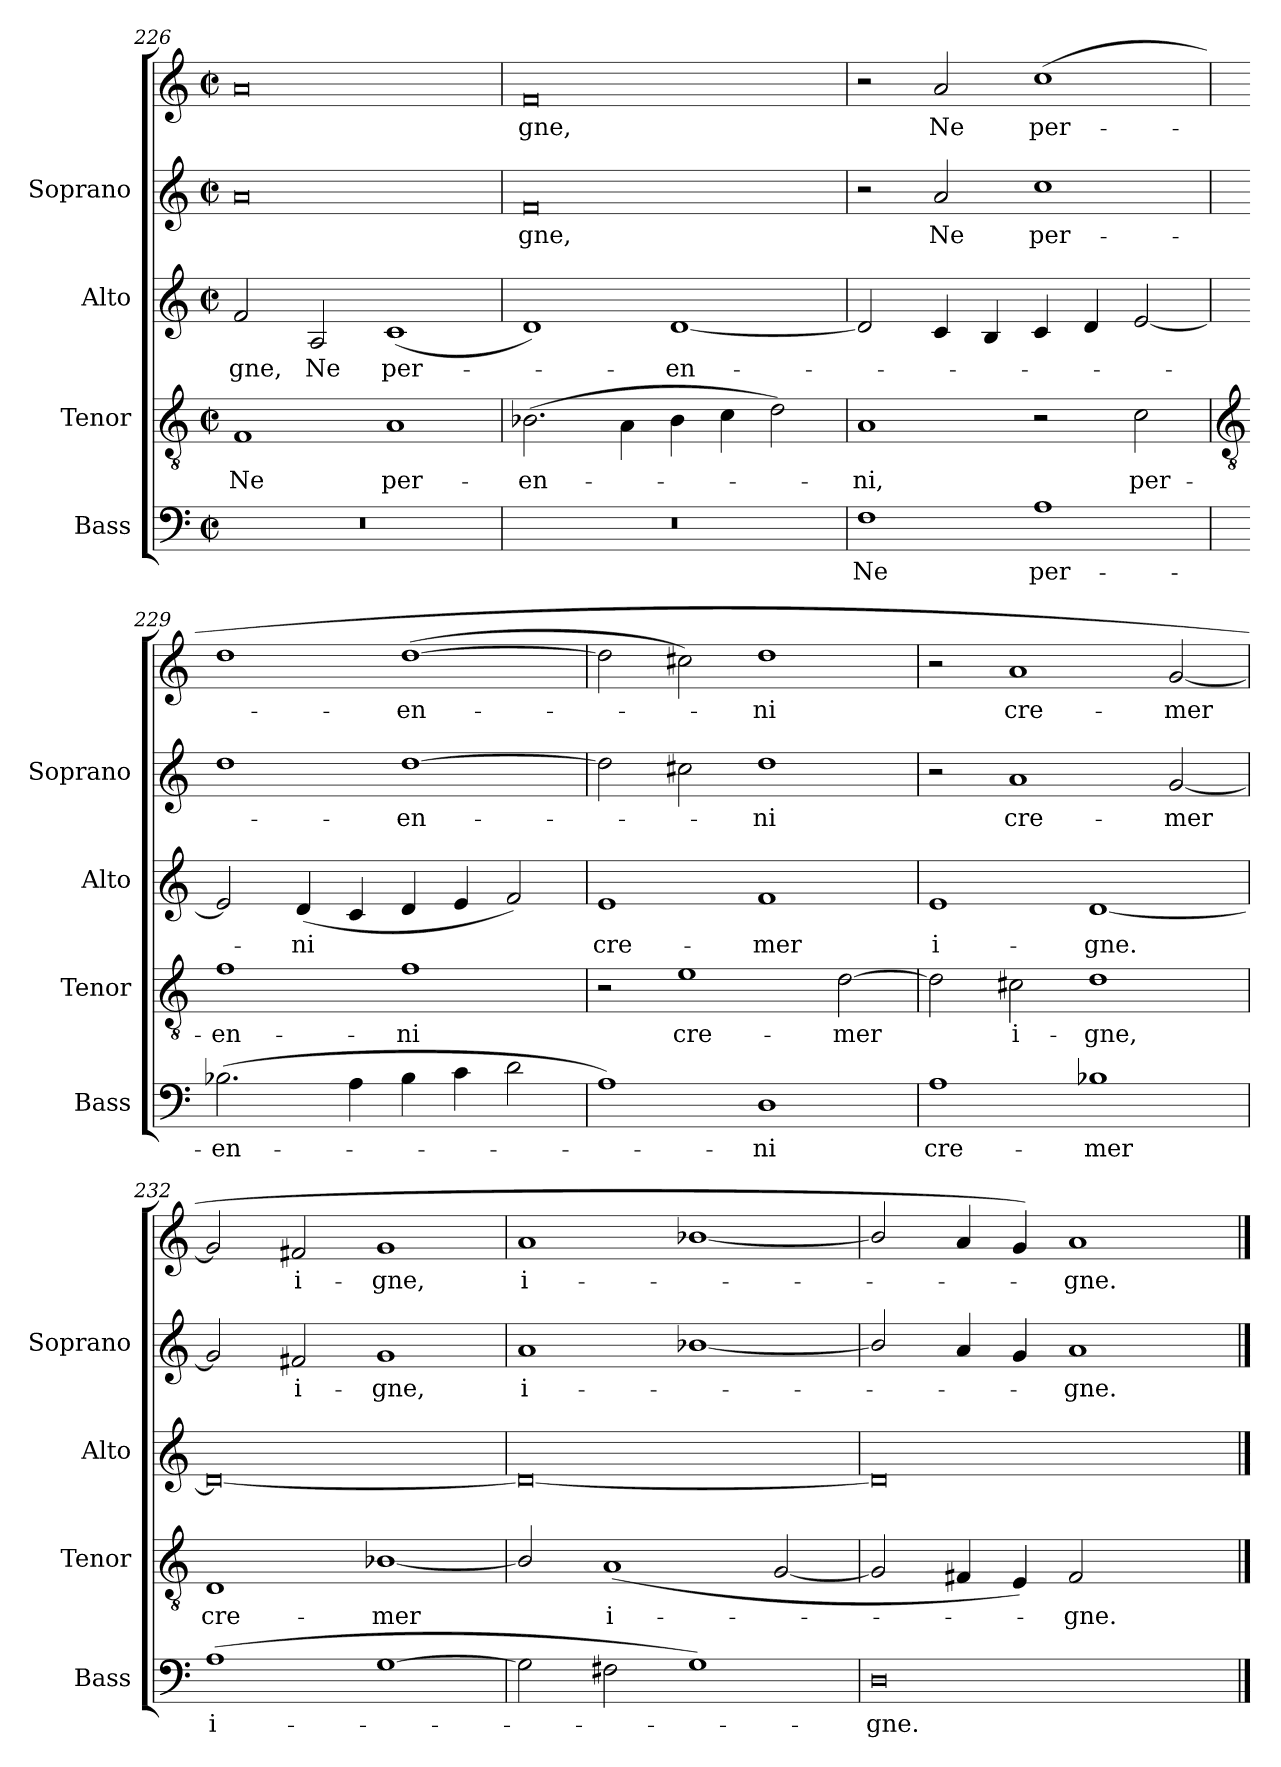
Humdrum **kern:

**kern	**text	**kern	**text	**kern	**text	**kern	**text	**kern	**text
*part4	*part4	*part3	*part3	*part2	*part2	*part1	*part1	*part1	*part1
*staff5	*staff5	*staff4	*staff4	*staff3	*staff3	*staff2	*staff2	*staff1	*staff1
*I"Bass	*	*I"Tenor	*	*I"Alto	*	*I"Soprano	*	*	*
*I'Bass	*	*I'Tenor	*	*I'Alto	*	*I'Soprano	*	*	*
*clefF4	*	*clefGv2	*	*clefG2	*	*clefG2	*	*clefG2	*
*k[]	*	*k[]	*	*k[]	*	*k[]	*	*k[]	*
*C:	*	*C:	*	*C:	*	*C:	*	*C:	*
*M4/2	*	*M4/2	*	*M4/2	*	*M4/2	*	*M4/2	*
*met(c|)	*	*met(c|)	*	*met(c|)	*	*met(c|)	*	*met(c|)	*
=226	=226	=226	=226	=226	=226	=226	=226	=226	=226
!	!	!	!LO:LY:b	!	!LO:LY:b	!	!	!	!
0r	.	1F	Ne	2f	gne,	0a	.	0a	.
!	!	!	!	!	!LO:LY:b	!	!	!	!
.	.	.	.	2A	Ne	.	.	.	.
!	!	!	!LO:LY:b	!	!LO:LY:b	!	!	!	!
.	.	1A	per-	(<1c	per-	.	.	.	.
=227	=227	=227	=227	=227	=227	=227	=227	=227	=227
!	!	!	!LO:LY:b	!	!	!	!LO:LY:b	!	!LO:LY:b
0r	.	(>2.B-X	-en-	1d)	.	0f	gne,	0f	gne,
.	.	4A\	.	.	.	.	.	.	.
!	!	!	!	!	!LO:LY:b	!	!	!	!
.	.	4B-	.	[1d	en-	.	.	.	.
.	.	4c	.	.	.	.	.	.	.
.	.	2d)	.	.	.	.	.	.	.
=228	=228	=228	=228	=228	=228	=228	=228	=228	=228
!	!LO:LY:b	!	!LO:LY:b	!	!	!	!	!	!
1F	Ne	1A	ni,	2d]	.	2r	.	2r	.
!	!	!	!	!	!	!	!LO:LY:b	!	!LO:LY:b
.	.	.	.	4c	.	2a	Ne	2a	Ne
.	.	.	.	4B	.	.	.	.	.
!	!LO:LY:b	!	!	!	!	!	!LO:LY:b	!	!LO:LY:b
1A	per-	2r	.	4c	.	1cc	per-	(<1cc	per-
.	.	.	.	4d	.	.	.	.	.
!	!	!	!LO:LY:b	!	!	!	!	!	!
.	.	2c	per-	[2e	.	.	.	.	.
!!LO:LB:g=z
=229	=229	=229	=229	=229	=229	=229	=229	=229	=229
*	*	*clefGv2	*	*	*	*	*	*	*
!	!LO:LY:b	!	!LO:LY:b	!	!	!	!	!	!
(>2.B-X	-en-	1f	-en-	2e]	.	1dd	.	1dd	.
!	!	!	!	!	!LO:LY:b	!	!	!	!
.	.	.	.	(<4d	ni	.	.	.	.
4A	.	.	.	4c	.	.	.	.	.
!	!	!	!LO:LY:b	!	!	!	!LO:LY:b	!	!LO:LY:b
4B-	.	1f	-ni	4d	.	[1dd	en-	(>[1dd	en-
4c	.	.	.	4e	.	.	.	.	.
2d	.	.	.	2f)	.	.	.	.	.
=230	=230	=230	=230	=230	=230	=230	=230	=230	=230
!	!	!	!	!	!LO:LY:b	!	!	!	!
1A)	.	2r	.	1e	cre-	2dd]	.	2dd]	.
!	!	!	!LO:LY:b	!	!	!	!	!	!
.	.	1e	cre-	.	.	2cc#X	.	2cc#X)	.
!	!LO:LY:b	!	!	!	!LO:LY:b	!	!LO:LY:b	!	!LO:LY:b
1D	ni	.	.	1f	-mer	1dd	ni	1dd	ni
!	!	!	!LO:LY:b	!	!	!	!	!	!
.	.	[2d	-mer	.	.	.	.	.	.
=231	=231	=231	=231	=231	=231	=231	=231	=231	=231
!	!LO:LY:b	!	!	!	!LO:LY:b	!	!	!	!
1A	cre-	2d]	.	1e	i-	2r	.	2r	.
!	!	!	!LO:LY:b	!	!	!	!LO:LY:b	!	!LO:LY:b
.	.	2c#X	i-	.	.	1a	cre-	1a	cre-
!	!LO:LY:b	!	!LO:LY:b	!	!LO:LY:b	!	!	!	!
1B-X	-mer	1d	-gne,	[1d	-gne.	.	.	.	.
!	!	!	!	!	!	!	!LO:LY:b	!	!LO:LY:b
.	.	.	.	.	.	[2g	-mer	[2g	-mer
=232	=232	=232	=232	=232	=232	=232	=232	=232	=232
!	!LO:LY:b	!	!LO:LY:b	!	!	!	!	!	!
(>1A	i-	1D	cre-	0d_	.	2g]	.	2g]	.
!	!	!	!	!	!	!	!LO:LY:b	!	!LO:LY:b
.	.	.	.	.	.	2f#X	i-	2f#X	i-
!	!	!	!LO:LY:b	!	!	!	!LO:LY:b	!	!LO:LY:b
[1G	.	[1B-X/	-mer	.	.	1g	-gne,	1g	-gne,
=233	=233	=233	=233	=233	=233	=233	=233	=233	=233
!	!	!	!	!	!	!	!LO:LY:b	!	!LO:LY:b
2G]	.	2B-/]	.	0d_	.	1a	i-	1a	i-
!	!	!	!LO:LY:b	!	!	!	!	!	!
2F#X	.	(<1A	i-	.	.	.	.	.	.
1G)	.	.	.	.	.	[1b-X/	.	[1b-X/	.
.	.	[2G	.	.	.	.	.	.	.
=234	=234	=234	=234	=234	=234	=234	=234	=234	=234
!	!LO:LY:b	!	!	!	!	!	!	!	!
0D	gne.	2G]	.	0d]	.	2b-/]	.	2b-/]	.
.	.	4F#X	.	.	.	4a	.	4a	.
.	.	4E)	.	.	.	4g	.	4g)	.
!	!	!	!LO:LY:b	!	!	!	!LO:LY:b	!	!LO:LY:b
.	.	2F#	gne.	.	.	1a	gne.	1a	gne.
.	.	2ryy	.	.	.	.	.	.	.
==	==	==	==	==	==	==	==	==	==
*-	*-	*-	*-	*-	*-	*-	*-	*-	*-
